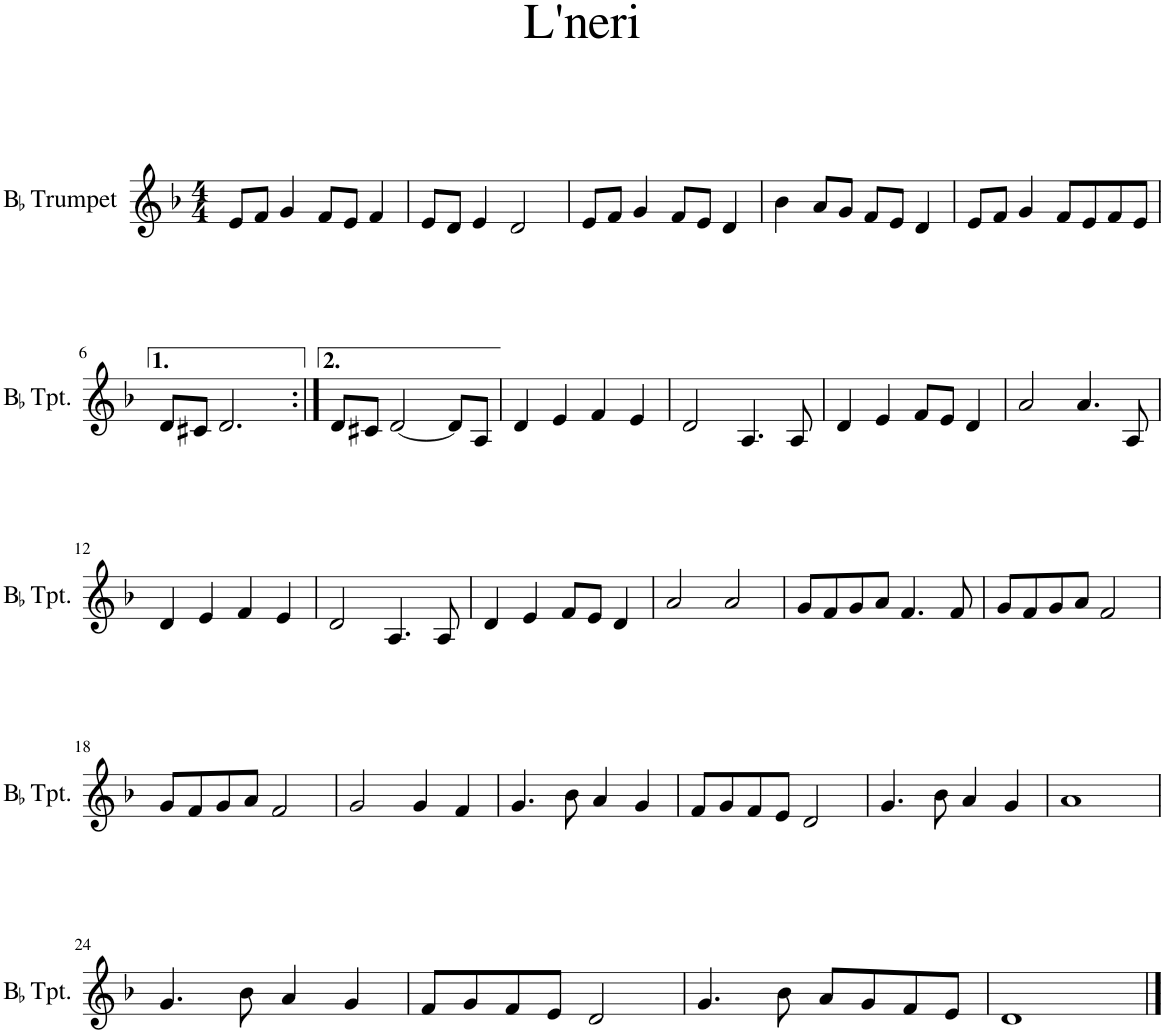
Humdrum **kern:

**kern
*part1
*staff1
*I"BaccidentalFlat Trumpet
*I'BaccidentalFlat Tpt.
*clefG2
*Trd1c2
*k[b-]
*M4/4
=1
8e/L
8f/J
4g/
8f/L
8e/J
4f/
=2
8e/L
8d/J
4e/
2d/
=3
8e/L
8f/J
4g/
8f/L
8e/J
4d/
=4
4b-\
8a/L
8g/J
8f/L
8e/J
4d/
=5
8e/L
8f/J
4g/
8f/L
8e/
8f/
8e/J
!!LO:LB:g=z
=6
8d/L
8c#X/J
2.d/
=7:|!
8d/L
8c#X/J
[2d/
8d/L]
8A/J
=8
4d/
4e/
4f/
4e/
=9
2d/
4.A/
8A/
=10
4d/
4e/
8f/L
8e/J
4d/
=11
2a/
4.a/
8A/
!!LO:LB:g=z
=12
4d/
4e/
4f/
4e/
=13
2d/
4.A/
8A/
=14
4d/
4e/
8f/L
8e/J
4d/
=15
2a/
2a/
=16
8g/L
8f/
8g/
8a/J
4.f/
8f/
=17
8g/L
8f/
8g/
8a/J
2f/
!!LO:LB:g=z
=18
8g/L
8f/
8g/
8a/J
2f/
=19
2g/
4g/
4f/
=20
4.g/
8b-\
4a/
4g/
=21
8f/L
8g/
8f/
8e/J
2d/
=22
4.g/
8b-\
4a/
4g/
=23
1a
!!LO:LB:g=z
=24
4.g/
8b-\
4a/
4g/
=25
8f/L
8g/
8f/
8e/J
2d/
=26
4.g/
8b-\
8a/L
8g/
8f/
8e/J
=27
1d
==
*-
